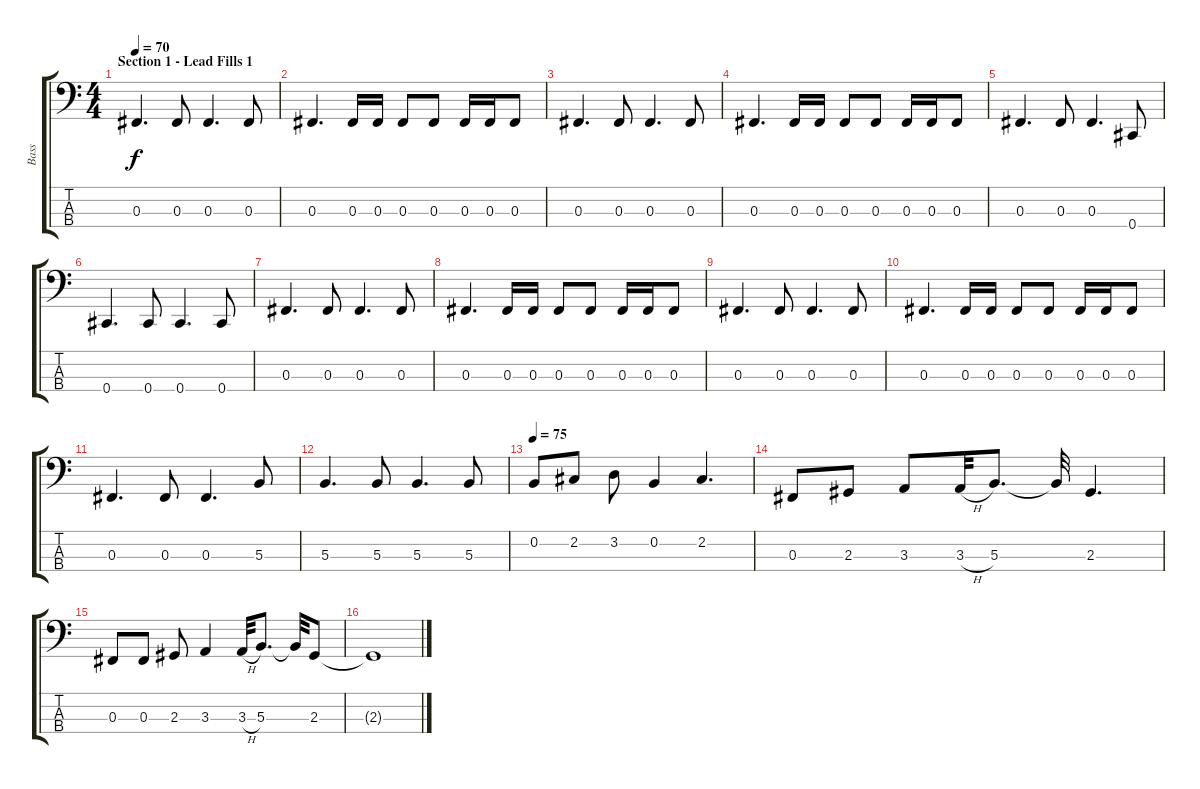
\track ("Bass" "Bass") {instrument electricbasspick}
\staff {score tabs}
\tuning (E2 B1 Gb1 Db1) {hide}
\ts (4 4)
\section ("" "Section 1 - Lead Fills 1")
\tempo 70
\clef f4
\ks c
0.3.4{d dy f instrument electricbasspick} 0.3.8 0.3.4{d} 0.3.8 |
0.3.4{d} 0.3.16 0.3.16 0.3.8 0.3.8 0.3.16 0.3.16 0.3.8 |
0.3.4{d} 0.3.8 0.3.4{d} 0.3.8 |
0.3.4{d} 0.3.16 0.3.16 0.3.8 0.3.8 0.3.16 0.3.16 0.3.8 |
0.3.4{d} 0.3.8 0.3.4{d} 0.4.8 |
0.4.4{d} 0.4.8 0.4.4{d} 0.4.8 |
0.3.4{d} 0.3.8 0.3.4{d} 0.3.8 |
0.3.4{d} 0.3.16 0.3.16 0.3.8 0.3.8 0.3.16 0.3.16 0.3.8 |
0.3.4{d} 0.3.8 0.3.4{d} 0.3.8 |
0.3.4{d} 0.3.16 0.3.16 0.3.8 0.3.8 0.3.16 0.3.16 0.3.8 |
0.3.4{d} 0.3.8 0.3.4{d} 5.3.8 |
5.3.4{d} 5.3.8 5.3.4{d} 5.3.8 |
\tempo 75
0.2.8 2.2.8 3.2.8 0.2.4 2.2.4{d} |
0.3.8 2.3.8 3.3.8 3.3{h}.32 5.3.8{d} 5.3{t}.32 2.3.4{d} |
0.3.8 0.3.8 2.3.8 3.3.4 3.3{h}.32 5.3.8{d} 5.3{t}.32 2.3.8 |
2.3{t}.1
